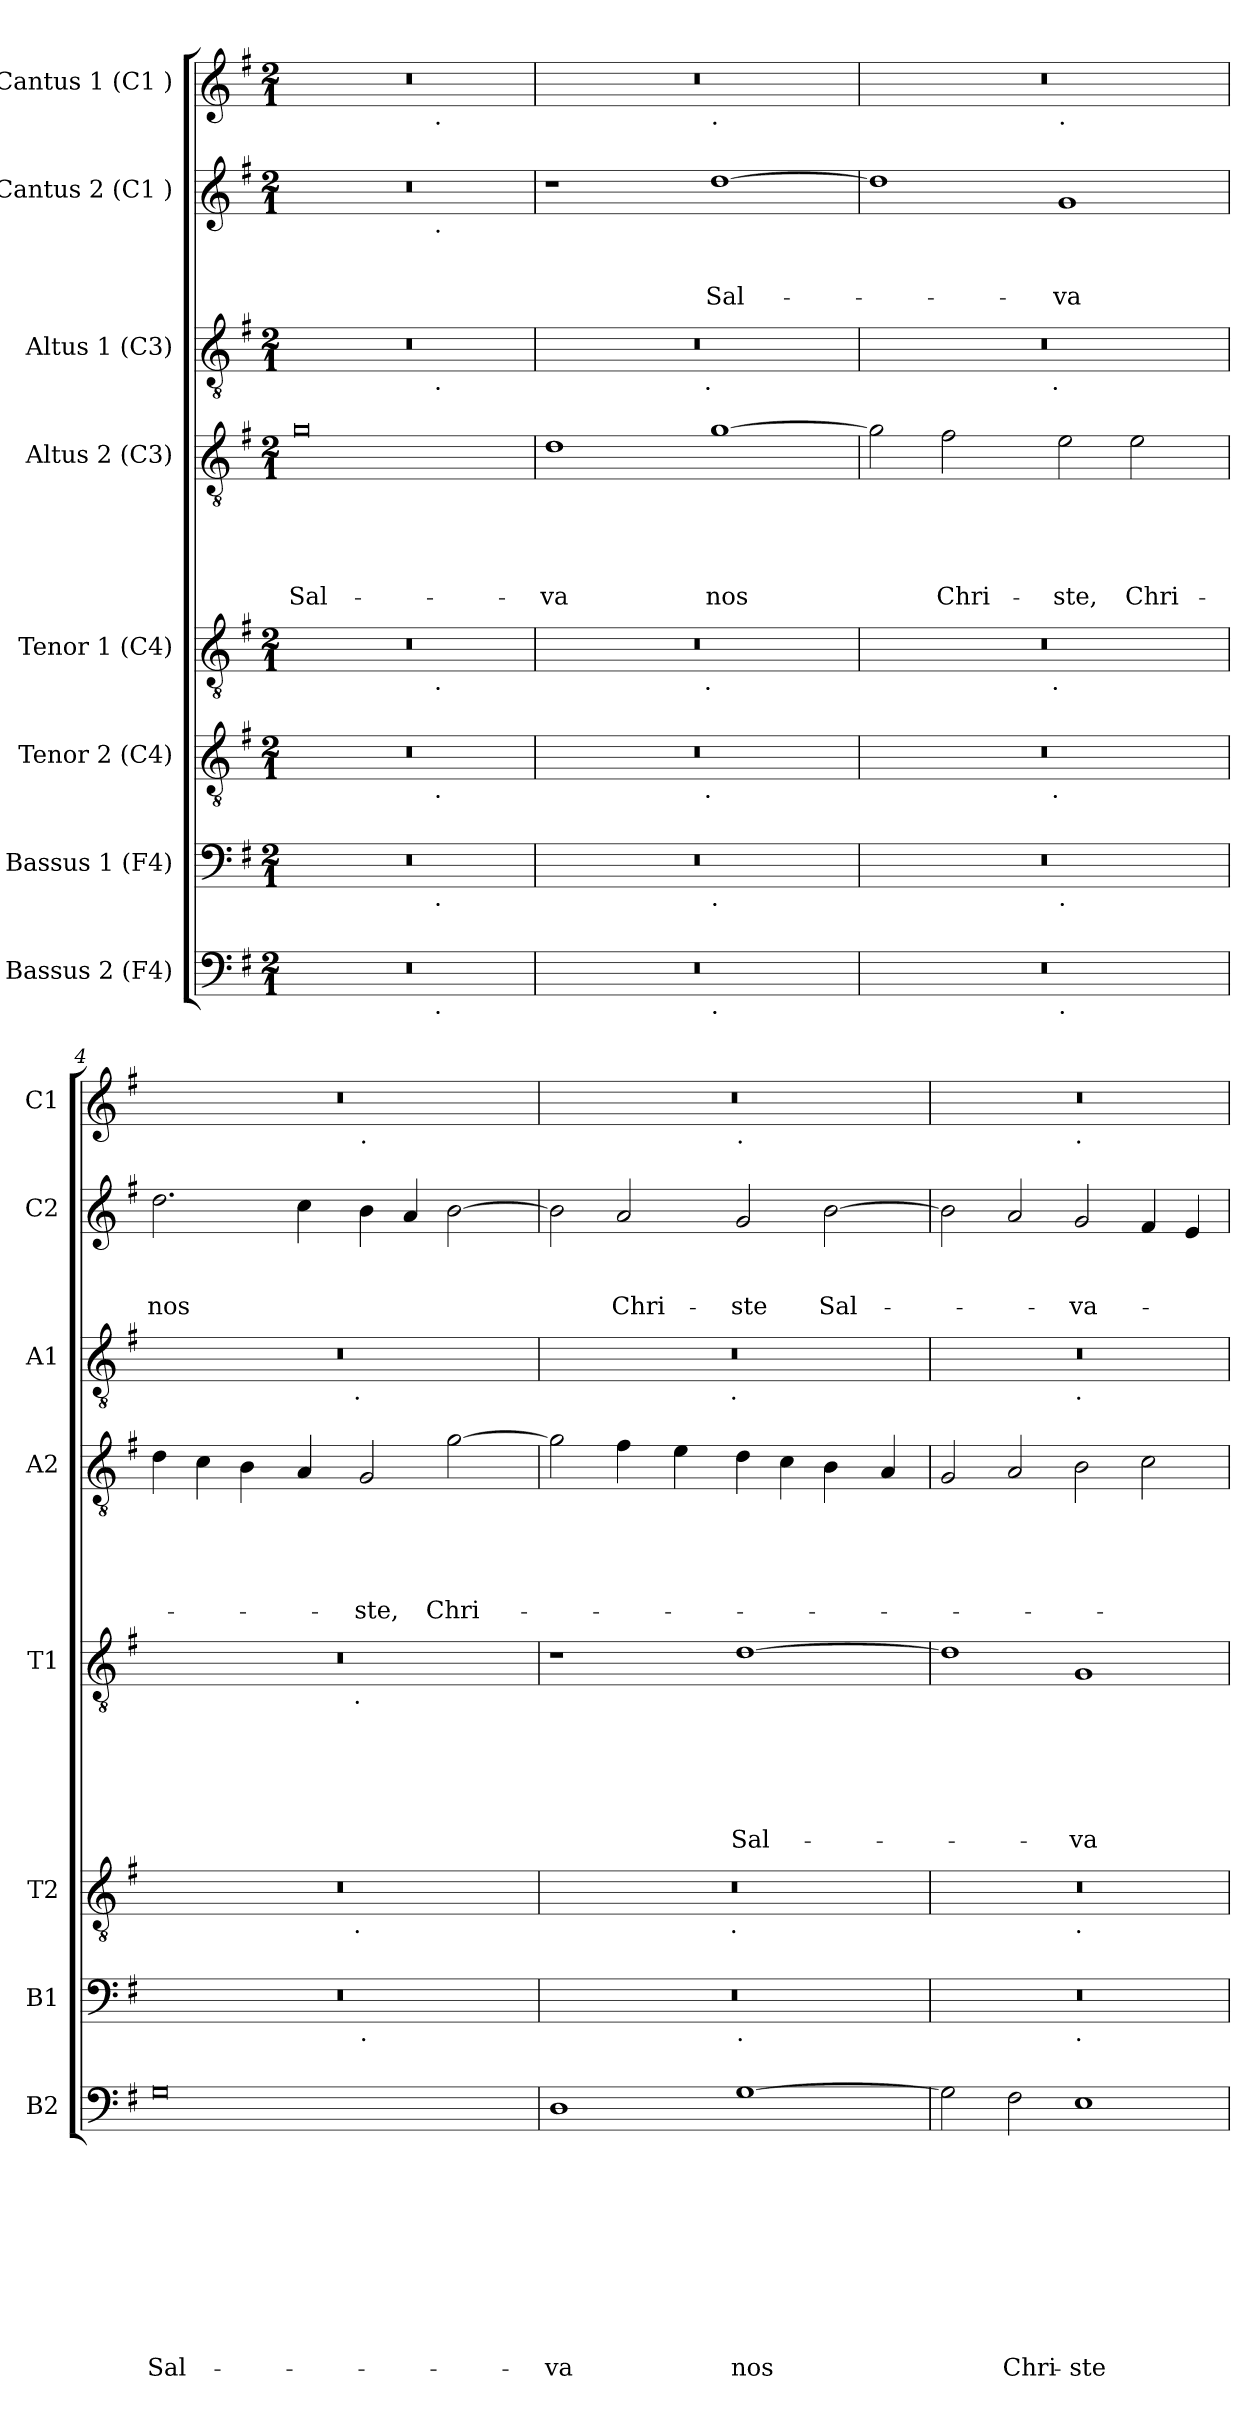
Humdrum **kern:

**kern	**text	**text	**text	**text	**text	**text	**text	**text	**text	**text	**kern	**kern	**kern	**text	**text	**text	**text	**text	**text	**kern	**text	**text	**text	**text	**text	**kern	**kern	**text	**text	**text	**kern
*part8	*part8	*part8	*part8	*part8	*part8	*part8	*part8	*part8	*part8	*part8	*part7	*part6	*part5	*part5	*part5	*part5	*part5	*part5	*part5	*part4	*part4	*part4	*part4	*part4	*part4	*part3	*part2	*part2	*part2	*part2	*part1
*staff8	*staff8	*staff8	*staff8	*staff8	*staff8	*staff8	*staff8	*staff8	*staff8	*staff8	*staff7	*staff6	*staff5	*staff5	*staff5	*staff5	*staff5	*staff5	*staff5	*staff4	*staff4	*staff4	*staff4	*staff4	*staff4	*staff3	*staff2	*staff2	*staff2	*staff2	*staff1
*I"Bassus 2 (F4)	*	*	*	*	*	*	*	*	*	*	*I"Bassus 1 (F4)	*I"Tenor 2 (C4)	*I"Tenor 1 (C4)	*	*	*	*	*	*	*I"Altus 2 (C3)	*	*	*	*	*	*I"Altus 1 (C3)	*I"Cantus 2 (C1 )	*	*	*	*I"Cantus 1 (C1 )
*I'B2	*	*	*	*	*	*	*	*	*	*	*I'B1	*I'T2	*I'T1	*	*	*	*	*	*	*I'A2	*	*	*	*	*	*I'A1	*I'C2	*	*	*	*I'C1
*clefF4	*	*	*	*	*	*	*	*	*	*	*clefF4	*clefGv2	*clefGv2	*	*	*	*	*	*	*clefGv2	*	*	*	*	*	*clefGv2	*clefG2	*	*	*	*clefG2
*k[f#]	*	*	*	*	*	*	*	*	*	*	*k[f#]	*k[f#]	*k[f#]	*	*	*	*	*	*	*k[f#]	*	*	*	*	*	*k[f#]	*k[f#]	*	*	*	*k[f#]
*G:	*	*	*	*	*	*	*	*	*	*	*G:	*G:	*G:	*	*	*	*	*	*	*G:	*	*	*	*	*	*G:	*G:	*	*	*	*G:
*M2/1	*	*	*	*	*	*	*	*	*	*	*M2/1	*M2/1	*M2/1	*	*	*	*	*	*	*M2/1	*	*	*	*	*	*M2/1	*M2/1	*	*	*	*M2/1
=1	=1	=1	=1	=1	=1	=1	=1	=1	=1	=1	=1	=1	=1	=1	=1	=1	=1	=1	=1	=1	=1	=1	=1	=1	=1	=1	=1	=1	=1	=1	=1
!	!	!	!	!	!	!	!	!	!	!	!	!	!	!	!	!	!	!	!	!	!	!	!	!	!LO:LY:b:rj	!	!	!	!	!	!
*^	*	*	*	*	*	*	*	*	*	*	*^	*^	*^	*	*	*	*	*	*	*	*	*	*	*	*	*^	*^	*	*	*	*^
0r	1ryy	.	.	.	.	.	.	.	.	.	.	0r	1ryy	0r	1ryy	0r	1ryy	.	.	.	.	.	.	0g	.	.	.	.	Sal-	0r	1ryy	0r	1ryy	.	.	.	0r	1ryy
.	8ryy	.	.	.	.	.	.	.	.	.	.	.	8ryy	.	8ryy	.	8ryy	.	.	.	.	.	.	.	.	.	.	.	.	.	8ryy	.	8ryy	.	.	.	.	8ryy
!	!	!	!	!	!	!	!	!	!	!	!	!	!	!	!	!	!	!	!	!	!	!	!	!	!	!	!	!	!	!	!	!	!	!	!	!	!	!LO:TX:b:t=.
!	!	!	!	!	!	!	!	!	!	!	!	!	!	!	!	!	!	!	!	!	!	!	!	!	!	!	!	!	!	!	!	!	!LO:TX:b:t=.	!	!	!	!	!
!	!	!	!	!	!	!	!	!	!	!	!	!	!	!	!	!	!	!	!	!	!	!	!	!	!	!	!	!	!	!	!LO:TX:b:t=.	!	!	!	!	!	!	!
!	!	!	!	!	!	!	!	!	!	!	!	!	!	!	!	!	!LO:TX:b:t=.	!	!	!	!	!	!	!	!	!	!	!	!	!	!	!	!	!	!	!	!	!
!	!	!	!	!	!	!	!	!	!	!	!	!	!	!	!LO:TX:b:t=.	!	!	!	!	!	!	!	!	!	!	!	!	!	!	!	!	!	!	!	!	!	!	!
!	!	!	!	!	!	!	!	!	!	!	!	!	!LO:TX:b:t=.	!	!	!	!	!	!	!	!	!	!	!	!	!	!	!	!	!	!	!	!	!	!	!	!	!
!	!LO:TX:b:t=.	!	!	!	!	!	!	!	!	!	!	!	!	!	!	!	!	!	!	!	!	!	!	!	!	!	!	!	!	!	!	!	!	!	!	!	!	!
.	2..ryy	.	.	.	.	.	.	.	.	.	.	.	2..ryy	.	2..ryy	.	2..ryy	.	.	.	.	.	.	.	.	.	.	.	.	.	2..ryy	.	2..ryy	.	.	.	.	2..ryy
=2	=2	=2	=2	=2	=2	=2	=2	=2	=2	=2	=2	=2	=2	=2	=2	=2	=2	=2	=2	=2	=2	=2	=2	=2	=2	=2	=2	=2	=2	=2	=2	=2	=2	=2	=2	=2	=2	=2
!	!	!	!	!	!	!	!	!	!	!	!	!	!	!	!	!	!	!	!	!	!	!	!	!	!	!	!	!	!LO:LY:b	!	!	!	!	!	!	!	!	!
*	*	*	*	*	*	*	*	*	*	*	*	*	*	*	*	*	*	*	*	*	*	*	*	*	*	*	*	*	*	*	*	*v	*v	*	*	*	*	*
0r	1ryy	.	.	.	.	.	.	.	.	.	.	0r	1ryy	0r	3%2ryy	0r	3%2ryy	.	.	.	.	.	.	1d	.	.	.	.	-va	0r	3%2ryy	1r	.	.	.	0r	1ryy
.	.	.	.	.	.	.	.	.	.	.	.	.	.	.	6ryy	.	6ryy	.	.	.	.	.	.	.	.	.	.	.	.	.	6ryy	.	.	.	.	.	.
.	.	.	.	.	.	.	.	.	.	.	.	.	.	.	12...ryy	.	12...ryy	.	.	.	.	.	.	.	.	.	.	.	.	.	12...ryy	.	.	.	.	.	.
!	!	!	!	!	!	!	!	!	!	!	!	!	!	!	!	!	!	!	!	!	!	!	!	!	!	!	!	!	!	!	!LO:TX:b:t=.	!	!	!	!	!	!
!	!	!	!	!	!	!	!	!	!	!	!	!	!	!	!	!	!LO:TX:b:t=.	!	!	!	!	!	!	!	!	!	!	!	!	!	!	!	!	!	!	!	!
!	!	!	!	!	!	!	!	!	!	!	!	!	!	!	!LO:TX:b:t=.	!	!	!	!	!	!	!	!	!	!	!	!	!	!	!	!	!	!	!	!	!	!
.	.	.	.	.	.	.	.	.	.	.	.	.	.	.	3%2ryy	.	3%2ryy	.	.	.	.	.	.	.	.	.	.	.	.	.	3%2ryy	.	.	.	.	.	.
!	!	!	!	!	!	!	!	!	!	!	!	!	!	!	!	!	!	!	!	!	!	!	!	!	!	!	!	!	!	!	!	!	!	!	!	!	!LO:TX:b:t=.
!	!	!	!	!	!	!	!	!	!	!	!	!	!LO:TX:b:t=.	!	!	!	!	!	!	!	!	!	!	!	!	!	!	!	!	!	!	!	!	!	!	!	!
!	!LO:TX:b:t=.	!	!	!	!	!	!	!	!	!	!	!	!	!	!	!	!	!	!	!	!	!	!	!	!	!	!	!	!	!	!	!	!	!	!	!	!
!	!	!	!	!	!	!	!	!	!	!	!	!	!	!	!	!	!	!	!	!	!	!	!	!	!	!	!	!	!LO:LY:b	!	!	!	!	!	!LO:LY:b	!	!
.	1ryy	.	.	.	.	.	.	.	.	.	.	.	1ryy	.	.	.	.	.	.	.	.	.	.	[>1g	.	.	.	.	nos	.	.	[>1dd	.	.	Sal-	.	1ryy
.	.	.	.	.	.	.	.	.	.	.	.	.	.	.	3ryy	.	3ryy	.	.	.	.	.	.	.	.	.	.	.	.	.	3ryy	.	.	.	.	.	.
.	.	.	.	.	.	.	.	.	.	.	.	.	.	.	96ryy	.	96ryy	.	.	.	.	.	.	.	.	.	.	.	.	.	96ryy	.	.	.	.	.	.
=3	=3	=3	=3	=3	=3	=3	=3	=3	=3	=3	=3	=3	=3	=3	=3	=3	=3	=3	=3	=3	=3	=3	=3	=3	=3	=3	=3	=3	=3	=3	=3	=3	=3	=3	=3	=3	=3
0r	1ryy	.	.	.	.	.	.	.	.	.	.	0r	1ryy	0r	3%2ryy	0r	3%2ryy	.	.	.	.	.	.	2g\]	.	.	.	.	.	0r	3%2ryy	1dd]	.	.	.	0r	1ryy
!	!	!	!	!	!	!	!	!	!	!	!	!	!	!	!	!	!	!	!	!	!	!	!	!	!	!	!	!	!LO:LY:b	!	!	!	!	!	!	!	!
.	.	.	.	.	.	.	.	.	.	.	.	.	.	.	.	.	.	.	.	.	.	.	.	2f#\	.	.	.	.	Chri-	.	.	.	.	.	.	.	.
.	.	.	.	.	.	.	.	.	.	.	.	.	.	.	6ryy	.	6ryy	.	.	.	.	.	.	.	.	.	.	.	.	.	6ryy	.	.	.	.	.	.
.	.	.	.	.	.	.	.	.	.	.	.	.	.	.	12...ryy	.	12...ryy	.	.	.	.	.	.	.	.	.	.	.	.	.	12...ryy	.	.	.	.	.	.
!	!	!	!	!	!	!	!	!	!	!	!	!	!	!	!	!	!	!	!	!	!	!	!	!	!	!	!	!	!	!	!LO:TX:b:t=.	!	!	!	!	!	!
!	!	!	!	!	!	!	!	!	!	!	!	!	!	!	!	!	!LO:TX:b:t=.	!	!	!	!	!	!	!	!	!	!	!	!	!	!	!	!	!	!	!	!
!	!	!	!	!	!	!	!	!	!	!	!	!	!	!	!LO:TX:b:t=.	!	!	!	!	!	!	!	!	!	!	!	!	!	!	!	!	!	!	!	!	!	!
.	.	.	.	.	.	.	.	.	.	.	.	.	.	.	3%2ryy	.	3%2ryy	.	.	.	.	.	.	.	.	.	.	.	.	.	3%2ryy	.	.	.	.	.	.
!	!	!	!	!	!	!	!	!	!	!	!	!	!	!	!	!	!	!	!	!	!	!	!	!	!	!	!	!	!	!	!	!	!	!	!	!	!LO:TX:b:t=.
!	!	!	!	!	!	!	!	!	!	!	!	!	!LO:TX:b:t=.	!	!	!	!	!	!	!	!	!	!	!	!	!	!	!	!	!	!	!	!	!	!	!	!
!	!LO:TX:b:t=.	!	!	!	!	!	!	!	!	!	!	!	!	!	!	!	!	!	!	!	!	!	!	!	!	!	!	!	!	!	!	!	!	!	!	!	!
!	!	!	!	!	!	!	!	!	!	!	!	!	!	!	!	!	!	!	!	!	!	!	!	!	!	!	!	!	!LO:LY:b	!	!	!	!	!	!LO:LY:b	!	!
.	1ryy	.	.	.	.	.	.	.	.	.	.	.	1ryy	.	.	.	.	.	.	.	.	.	.	2e\	.	.	.	.	-ste,	.	.	1g	.	.	-va	.	1ryy
!	!	!	!	!	!	!	!	!	!	!	!	!	!	!	!	!	!	!	!	!	!	!	!	!	!	!	!	!	!LO:LY:b	!	!	!	!	!	!	!	!
.	.	.	.	.	.	.	.	.	.	.	.	.	.	.	.	.	.	.	.	.	.	.	.	2e\	.	.	.	.	Chri-	.	.	.	.	.	.	.	.
.	.	.	.	.	.	.	.	.	.	.	.	.	.	.	3ryy	.	3ryy	.	.	.	.	.	.	.	.	.	.	.	.	.	3ryy	.	.	.	.	.	.
.	.	.	.	.	.	.	.	.	.	.	.	.	.	.	96ryy	.	96ryy	.	.	.	.	.	.	.	.	.	.	.	.	.	96ryy	.	.	.	.	.	.
=4	=4	=4	=4	=4	=4	=4	=4	=4	=4	=4	=4	=4	=4	=4	=4	=4	=4	=4	=4	=4	=4	=4	=4	=4	=4	=4	=4	=4	=4	=4	=4	=4	=4	=4	=4	=4	=4
!	!	!	!	!	!	!	!	!	!	!	!LO:LY:b:rj	!	!	!	!	!	!	!	!	!	!	!	!	!	!	!	!	!	!	!	!	!	!	!	!LO:LY:b	!	!
*v	*v	*	*	*	*	*	*	*	*	*	*	*	*	*	*	*	*	*	*	*	*	*	*	*	*	*	*	*	*	*	*	*	*	*	*	*	*
0G	.	.	.	.	.	.	.	.	.	Sal-	0r	1ryy	0r	3%2ryy	0r	3%2ryy	.	.	.	.	.	.	4d\	.	.	.	.	.	0r	3%2ryy	2.dd\	.	.	nos	0r	1ryy
.	.	.	.	.	.	.	.	.	.	.	.	.	.	.	.	.	.	.	.	.	.	.	4c\	.	.	.	.	.	.	.	.	.	.	.	.	.
.	.	.	.	.	.	.	.	.	.	.	.	.	.	.	.	.	.	.	.	.	.	.	4B\	.	.	.	.	.	.	.	.	.	.	.	.	.
.	.	.	.	.	.	.	.	.	.	.	.	.	.	6ryy	.	6ryy	.	.	.	.	.	.	.	.	.	.	.	.	.	6ryy	.	.	.	.	.	.
.	.	.	.	.	.	.	.	.	.	.	.	.	.	.	.	.	.	.	.	.	.	.	4A/	.	.	.	.	.	.	.	4cc\	.	.	.	.	.
.	.	.	.	.	.	.	.	.	.	.	.	.	.	12...ryy	.	12...ryy	.	.	.	.	.	.	.	.	.	.	.	.	.	12...ryy	.	.	.	.	.	.
!	!	!	!	!	!	!	!	!	!	!	!	!	!	!	!	!	!	!	!	!	!	!	!	!	!	!	!	!	!	!LO:TX:b:t=.	!	!	!	!	!	!
!	!	!	!	!	!	!	!	!	!	!	!	!	!	!	!	!LO:TX:b:t=.	!	!	!	!	!	!	!	!	!	!	!	!	!	!	!	!	!	!	!	!
!	!	!	!	!	!	!	!	!	!	!	!	!	!	!LO:TX:b:t=.	!	!	!	!	!	!	!	!	!	!	!	!	!	!	!	!	!	!	!	!	!	!
.	.	.	.	.	.	.	.	.	.	.	.	.	.	3%2ryy	.	3%2ryy	.	.	.	.	.	.	.	.	.	.	.	.	.	3%2ryy	.	.	.	.	.	.
!	!	!	!	!	!	!	!	!	!	!	!	!	!	!	!	!	!	!	!	!	!	!	!	!	!	!	!	!	!	!	!	!	!	!	!	!LO:TX:b:t=.
!	!	!	!	!	!	!	!	!	!	!	!	!LO:TX:b:t=.	!	!	!	!	!	!	!	!	!	!	!	!	!	!	!	!	!	!	!	!	!	!	!	!
!	!	!	!	!	!	!	!	!	!	!	!	!	!	!	!	!	!	!	!	!	!	!	!	!	!	!	!	!LO:LY:b	!	!	!	!	!	!	!	!
.	.	.	.	.	.	.	.	.	.	.	.	1ryy	.	.	.	.	.	.	.	.	.	.	2G/	.	.	.	.	-ste,	.	.	4b\	.	.	.	.	1ryy
.	.	.	.	.	.	.	.	.	.	.	.	.	.	.	.	.	.	.	.	.	.	.	.	.	.	.	.	.	.	.	4a/	.	.	.	.	.
!	!	!	!	!	!	!	!	!	!	!	!	!	!	!	!	!	!	!	!	!	!	!	!	!	!	!	!	!LO:LY:b	!	!	!	!	!	!	!	!
.	.	.	.	.	.	.	.	.	.	.	.	.	.	.	.	.	.	.	.	.	.	.	[>2g\	.	.	.	.	Chri-	.	.	[>2b\	.	.	.	.	.
.	.	.	.	.	.	.	.	.	.	.	.	.	.	3ryy	.	3ryy	.	.	.	.	.	.	.	.	.	.	.	.	.	3ryy	.	.	.	.	.	.
.	.	.	.	.	.	.	.	.	.	.	.	.	.	96ryy	.	96ryy	.	.	.	.	.	.	.	.	.	.	.	.	.	96ryy	.	.	.	.	.	.
=5	=5	=5	=5	=5	=5	=5	=5	=5	=5	=5	=5	=5	=5	=5	=5	=5	=5	=5	=5	=5	=5	=5	=5	=5	=5	=5	=5	=5	=5	=5	=5	=5	=5	=5	=5	=5
!	!	!	!	!	!	!	!	!	!	!LO:LY:b	!	!	!	!	!	!	!	!	!	!	!	!	!	!	!	!	!	!	!	!	!	!	!	!	!	!
*	*	*	*	*	*	*	*	*	*	*	*	*	*	*	*v	*v	*	*	*	*	*	*	*	*	*	*	*	*	*	*	*	*	*	*	*	*
1D	.	.	.	.	.	.	.	.	.	-va	0r	1ryy	0r	3%2ryy	1r	.	.	.	.	.	.	2g\]	.	.	.	.	.	0r	3%2ryy	2b\]	.	.	.	0r	1ryy
!	!	!	!	!	!	!	!	!	!	!	!	!	!	!	!	!	!	!	!	!	!	!	!	!	!	!	!	!	!	!	!	!	!LO:LY:b	!	!
.	.	.	.	.	.	.	.	.	.	.	.	.	.	.	.	.	.	.	.	.	.	4f#\	.	.	.	.	.	.	.	2a/	.	.	Chri-	.	.
.	.	.	.	.	.	.	.	.	.	.	.	.	.	6ryy	.	.	.	.	.	.	.	.	.	.	.	.	.	.	6ryy	.	.	.	.	.	.
.	.	.	.	.	.	.	.	.	.	.	.	.	.	.	.	.	.	.	.	.	.	4e\	.	.	.	.	.	.	.	.	.	.	.	.	.
.	.	.	.	.	.	.	.	.	.	.	.	.	.	12...ryy	.	.	.	.	.	.	.	.	.	.	.	.	.	.	12...ryy	.	.	.	.	.	.
!	!	!	!	!	!	!	!	!	!	!	!	!	!	!	!	!	!	!	!	!	!	!	!	!	!	!	!	!	!LO:TX:b:t=.	!	!	!	!	!	!
!	!	!	!	!	!	!	!	!	!	!	!	!	!	!LO:TX:b:t=.	!	!	!	!	!	!	!	!	!	!	!	!	!	!	!	!	!	!	!	!	!
.	.	.	.	.	.	.	.	.	.	.	.	.	.	3%2ryy	.	.	.	.	.	.	.	.	.	.	.	.	.	.	3%2ryy	.	.	.	.	.	.
!	!	!	!	!	!	!	!	!	!	!	!	!	!	!	!	!	!	!	!	!	!	!	!	!	!	!	!	!	!	!	!	!	!	!	!LO:TX:b:t=.
!	!	!	!	!	!	!	!	!	!	!	!	!LO:TX:b:t=.	!	!	!	!	!	!	!	!	!	!	!	!	!	!	!	!	!	!	!	!	!	!	!
!	!	!	!	!	!	!	!	!	!	!LO:LY:b	!	!	!	!	!	!	!	!	!	!	!LO:LY:b	!	!	!	!	!	!	!	!	!	!	!	!LO:LY:b	!	!
[<1G	.	.	.	.	.	.	.	.	.	nos	.	1ryy	.	.	[<1d	.	.	.	.	.	Sal-	4d\	.	.	.	.	.	.	.	2g/	.	.	-ste	.	1ryy
.	.	.	.	.	.	.	.	.	.	.	.	.	.	.	.	.	.	.	.	.	.	4c\	.	.	.	.	.	.	.	.	.	.	.	.	.
!	!	!	!	!	!	!	!	!	!	!	!	!	!	!	!	!	!	!	!	!	!	!	!	!	!	!	!	!	!	!	!	!	!LO:LY:b	!	!
.	.	.	.	.	.	.	.	.	.	.	.	.	.	.	.	.	.	.	.	.	.	4B\	.	.	.	.	.	.	.	[<2b\	.	.	Sal-	.	.
.	.	.	.	.	.	.	.	.	.	.	.	.	.	3ryy	.	.	.	.	.	.	.	.	.	.	.	.	.	.	3ryy	.	.	.	.	.	.
.	.	.	.	.	.	.	.	.	.	.	.	.	.	.	.	.	.	.	.	.	.	4A/	.	.	.	.	.	.	.	.	.	.	.	.	.
.	.	.	.	.	.	.	.	.	.	.	.	.	.	96ryy	.	.	.	.	.	.	.	.	.	.	.	.	.	.	96ryy	.	.	.	.	.	.
!!LO:LB:g=z	!!
=6	=6	=6	=6	=6	=6	=6	=6	=6	=6	=6	=6	=6	=6	=6	=6	=6	=6	=6	=6	=6	=6	=6	=6	=6	=6	=6	=6	=6	=6	=6	=6	=6	=6	=6	=6
2G\]	.	.	.	.	.	.	.	.	.	.	0r	1ryy	0r	1ryy	1d]	.	.	.	.	.	.	2G/	.	.	.	.	.	0r	1ryy	2b\]	.	.	.	0r	1ryy
!	!	!	!	!	!	!	!	!	!	!LO:LY:b	!	!	!	!	!	!	!	!	!	!	!	!	!	!	!	!	!	!	!	!	!	!	!	!	!
2F#\	.	.	.	.	.	.	.	.	.	Chri-	.	.	.	.	.	.	.	.	.	.	.	2A/	.	.	.	.	.	.	.	2a/	.	.	.	.	.
!	!	!	!	!	!	!	!	!	!	!	!	!	!	!	!	!	!	!	!	!	!	!	!	!	!	!	!	!	!	!	!	!	!	!	!LO:TX:b:t=.
!	!	!	!	!	!	!	!	!	!	!	!	!	!	!	!	!	!	!	!	!	!	!	!	!	!	!	!	!	!LO:TX:b:t=.	!	!	!	!	!	!
!	!	!	!	!	!	!	!	!	!	!	!	!	!	!LO:TX:b:t=.	!	!	!	!	!	!	!	!	!	!	!	!	!	!	!	!	!	!	!	!	!
!	!	!	!	!	!	!	!	!	!	!	!	!LO:TX:b:t=.	!	!	!	!	!	!	!	!	!	!	!	!	!	!	!	!	!	!	!	!	!	!	!
!	!	!	!	!	!	!	!	!	!	!LO:LY:b	!	!	!	!	!	!	!	!	!	!	!LO:LY:b	!	!	!	!	!	!	!	!	!	!	!	!LO:LY:b	!	!
1E	.	.	.	.	.	.	.	.	.	-ste	.	1ryy	.	1ryy	1G	.	.	.	.	.	-va	2B\	.	.	.	.	.	.	1ryy	2g/	.	.	-va-	.	1ryy
.	.	.	.	.	.	.	.	.	.	.	.	.	.	.	.	.	.	.	.	.	.	2c\	.	.	.	.	.	.	.	4f#/	.	.	.	.	.
.	.	.	.	.	.	.	.	.	.	.	.	.	.	.	.	.	.	.	.	.	.	.	.	.	.	.	.	.	.	4e/	.	.	.	.	.
*	*	*	*	*	*	*	*	*	*	*	*v	*v	*	*	*	*	*	*	*	*	*	*	*	*	*	*	*	*v	*v	*	*	*	*	*v	*v
*	*	*	*	*	*	*	*	*	*	*	*	*v	*v	*	*	*	*	*	*	*	*	*	*	*	*	*	*	*	*	*	*	*
=	=	=	=	=	=	=	=	=	=	=	=	=	=	=	=	=	=	=	=	=	=	=	=	=	=	=	=	=	=	=	=
*-	*-	*-	*-	*-	*-	*-	*-	*-	*-	*-	*-	*-	*-	*-	*-	*-	*-	*-	*-	*-	*-	*-	*-	*-	*-	*-	*-	*-	*-	*-	*-
